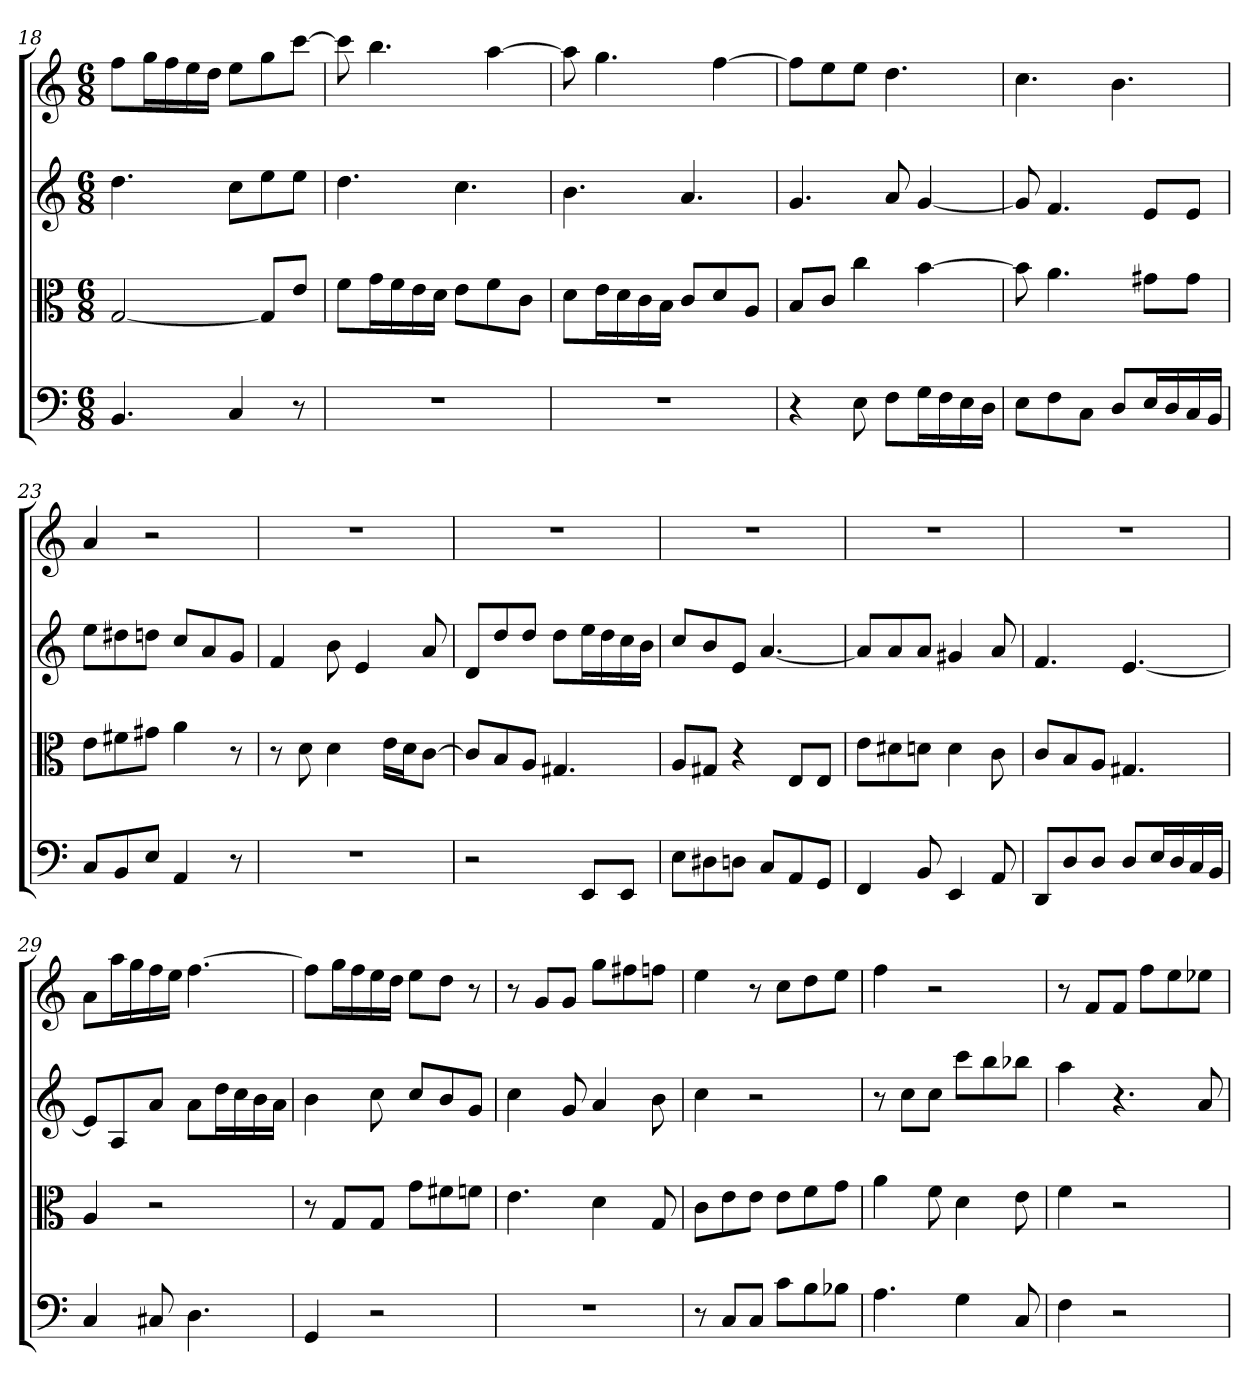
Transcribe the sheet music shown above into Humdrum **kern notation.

**kern	**kern	**kern	**kern
*part4	*part3	*part2	*part1
*staff4	*staff3	*staff2	*staff1
*clefF4	*clefC3	*clefG2	*clefG2
*k[]	*k[]	*k[]	*k[]
*M6/8	*M6/8	*M6/8	*M6/8
=18	=18	=18	=18
4.BB	[2G	4.dd	8ffL
.	.	.	16ggL
.	.	.	16ff
.	.	.	16ee
.	.	.	16ddJJ
4C	.	8ccL	8eeL
.	8GL]	8ee	8gg
8r	8eJ	8eeJ	[8cccJ
=19	=19	=19	=19
2.r	8fL	4.dd	8ccc]
.	16gL	.	4.bb
.	16f	.	.
.	16e	.	.
.	16dJJ	.	.
.	8eL	4.cc	.
.	8f	.	[4aa
.	8cJ	.	.
=20	=20	=20	=20
2.r	8dL	4.b	8aa]
.	16eL	.	4.gg
.	16d	.	.
.	16c	.	.
.	16BJJ	.	.
.	8cL	4.a	.
.	8d	.	[4ff
.	8AJ	.	.
=21	=21	=21	=21
4r	8BL	4.g	8ffL]
.	8cJ	.	8ee
8E	4cc	.	8eeJ
8FL	.	8a	4.dd
16GL	[4b	[4g	.
16F	.	.	.
16E	.	.	.
16DJJ	.	.	.
=22	=22	=22	=22
8EL	8b]	8g]	4.cc
8F	4.a	4.f	.
8CJ	.	.	.
8DL	.	.	4.b
16EL	8g#XL	8eL	.
16D	.	.	.
16C	8g#J	8eJ	.
16BBJJ	.	.	.
=23	=23	=23	=23
8CL	8eL	8eeL	4a
8BB	8f#X	8dd#X	.
8EJ	8g#XJ	8ddnJ	2r
4AA	4a	8ccL	.
.	.	8a	.
8r	8r	8gJ	.
=24	=24	=24	=24
2.r	8r	4f	2.r
.	8d	.	.
.	4d	8b	.
.	.	4e	.
.	16eLL	.	.
.	16dJ	.	.
.	[8cJ	8a	.
=25	=25	=25	=25
2r	8cL]	8dL	2.r
.	8B	8dd	.
.	8AJ	8ddJ	.
.	4.G#X	8ddL	.
8EEL	.	16eeL	.
.	.	16dd	.
8EEJ	.	16cc	.
.	.	16bJJ	.
=26	=26	=26	=26
8EL	8AL	8ccL	2.r
8D#X	8G#XJ	8b	.
8DnJ	4r	8eJ	.
8CL	.	[4.a	.
8AA	8EL	.	.
8GGJ	8EJ	.	.
=27	=27	=27	=27
4FF	8eL	8aL]	2.r
.	8d#X	8a	.
8BB	8dnJ	8aJ	.
4EE	4d	4g#X	.
8AA	8c	8a	.
=28	=28	=28	=28
8DDL	8cL	4.f	2.r
8D	8B	.	.
8DJ	8AJ	.	.
8DL	4.G#X	[4.e	.
16EL	.	.	.
16D	.	.	.
16C	.	.	.
16BBJJ	.	.	.
=29	=29	=29	=29
4C	4A	8eL]	8aL
.	.	8A	16aaL
.	.	.	16gg
8C#X	2r	8aJ	16ff
.	.	.	16eeJJ
4.D	.	8aL	[4.ff
.	.	16ddL	.
.	.	16cc	.
.	.	16b	.
.	.	16aJJ	.
=30	=30	=30	=30
4GG	8r	4b	8ffL]
.	8GL	.	16ggL
.	.	.	16ff
2r	8GJ	8cc	16ee
.	.	.	16ddJJ
.	8gL	8ccL	8eeL
.	8f#X	8b	8ddJ
.	8fnJ	8gJ	8r
=31	=31	=31	=31
2.r	4.e	4cc	8r
.	.	.	8gL
.	.	8g	8gJ
.	4d	4a	8ggL
.	.	.	8ff#X
.	8G	8b	8ffnJ
=32	=32	=32	=32
8r	8cL	4cc	4ee
8CL	8e	.	.
8CJ	8eJ	2r	8r
8cL	8eL	.	8ccL
8B	8f	.	8dd
8B-XJ	8gJ	.	8eeJ
=33	=33	=33	=33
4.A	4a	8r	4ff
.	.	8ccL	.
.	8f	8ccJ	2r
4G	4d	8cccL	.
.	.	8bb	.
8C	8e	8bb-XJ	.
=34	=34	=34	=34
4F	4f	4aa	8r
.	.	.	8fL
2r	2r	4.r	8fJ
.	.	.	8ffL
.	.	.	8ee
.	.	8a	8ee-XJ
=	=	=	=
*-	*-	*-	*-
